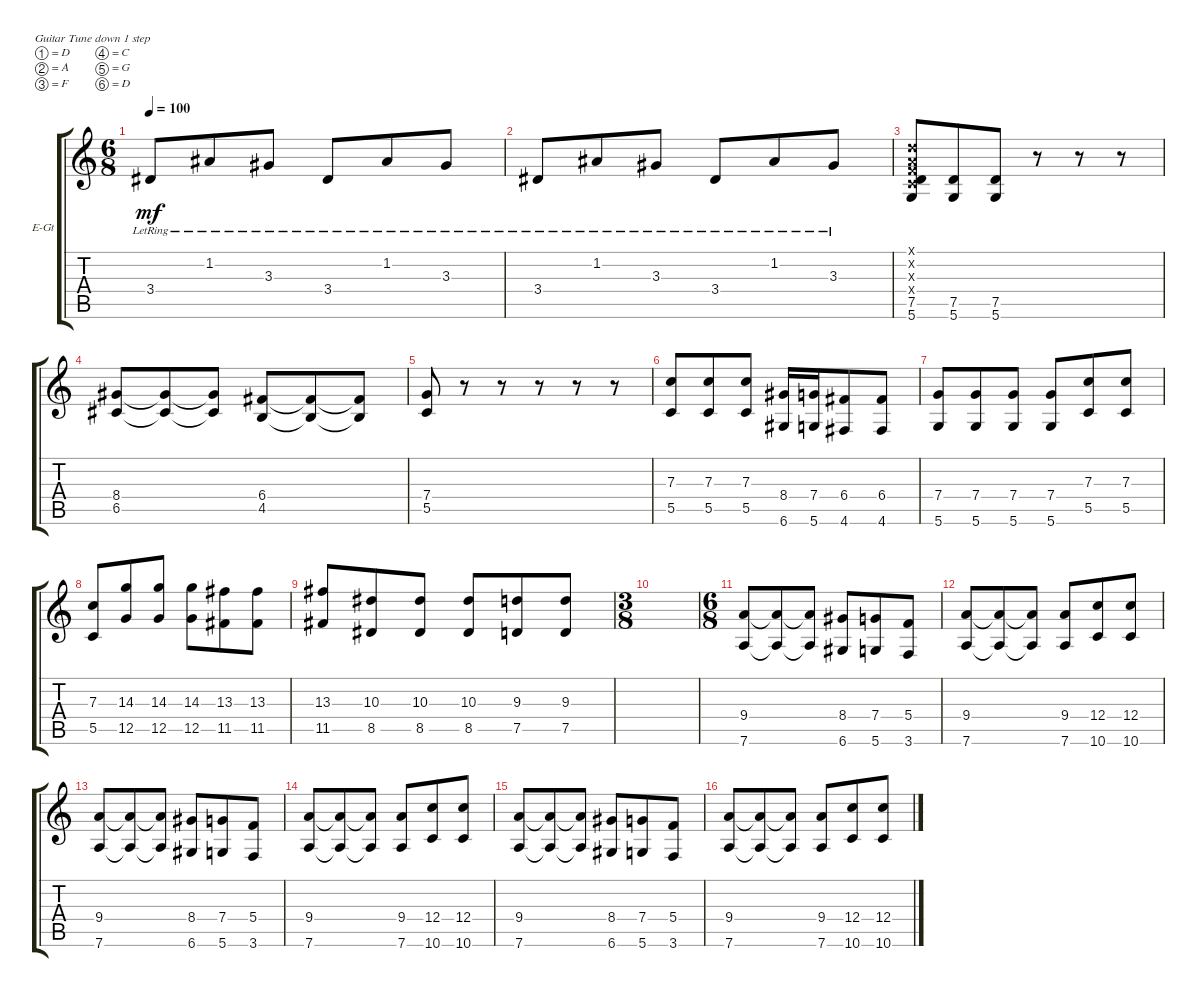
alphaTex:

\defaultSystemsLayout 4
\bracketExtendMode groupsimilarinstruments
\firstSystemTrackNameOrientation horizontal
\otherSystemsTrackNameOrientation horizontal
\track ("Guitar Left" "E-Gt") {instrument overdrivenguitar}
\staff {score tabs}
\tuning (D4 A3 F3 C3 G2 D2)
\ts (6 8)
\tempo 100
\clef g2
\ks c
3.4{lr}.8{dy mf} 1.2{lr}.8 3.3{lr}.8 3.4{lr}.8 1.2{lr}.8 3.3{lr}.8 |
3.4{lr}.8 1.2{lr}.8 3.3{lr}.8 3.4{lr}.8 1.2{lr}.8 3.3{lr}.8 |
(5.6 7.5 0.4{x} 0.3{x} 0.2{x} 0.1{x}).8 (5.6 7.5).8 (5.6 7.5).8 r.8 r.8 r.8 |
(6.5 8.4).8 (6.5{t} 8.4{t}).8 (6.5{t} 8.4{t}).8 (4.5 6.4).8 (4.5{t} 6.4{t}).8 (4.5{t} 6.4{t}).8 |
(5.5 7.4).8 r.8 r.8 r.8 r.8 r.8 |
(5.5 7.3).8 (5.5 7.3).8 (5.5 7.3).8 (6.6 8.4).16 (5.6 7.4).16 (4.6 6.4).8 (4.6 6.4).8 |
(5.6 7.4).8 (5.6 7.4).8 (5.6 7.4).8 (5.6 7.4).8 (5.5 7.3).8 (5.5 7.3).8 |
(5.5 7.3).8 (12.5 14.3).8 (12.5 14.3).8 (12.5 14.3).8 (11.5 13.3).8 (11.5 13.3).8 |
(11.5 13.3).8 (8.5 10.3).8 (8.5 10.3).8 (8.5 10.3).8 (7.5 9.3).8 (7.5 9.3).8 |
\ts (3 8)
|
\ts (6 8)
(7.6 9.4).8 (7.6{t} 9.4{t}).8 (7.6{t} 9.4{t}).8 (6.6 8.4).8 (5.6 7.4).8 (3.6 5.4).8 |
(7.6 9.4).8 (7.6{t} 9.4{t}).8 (7.6{t} 9.4{t}).8 (7.6 9.4).8 (10.6 12.4).8 (10.6 12.4).8 |
(7.6 9.4).8 (7.6{t} 9.4{t}).8 (7.6{t} 9.4{t}).8 (6.6 8.4).8 (5.6 7.4).8 (3.6 5.4).8 |
(7.6 9.4).8 (7.6{t} 9.4{t}).8 (7.6{t} 9.4{t}).8 (7.6 9.4).8 (10.6 12.4).8 (10.6 12.4).8 |
(7.6 9.4).8 (7.6{t} 9.4{t}).8 (7.6{t} 9.4{t}).8 (6.6 8.4).8 (5.6 7.4).8 (3.6 5.4).8 |
(7.6 9.4).8 (7.6{t} 9.4{t}).8 (7.6{t} 9.4{t}).8 (7.6 9.4).8 (10.6 12.4).8 (10.6 12.4).8
